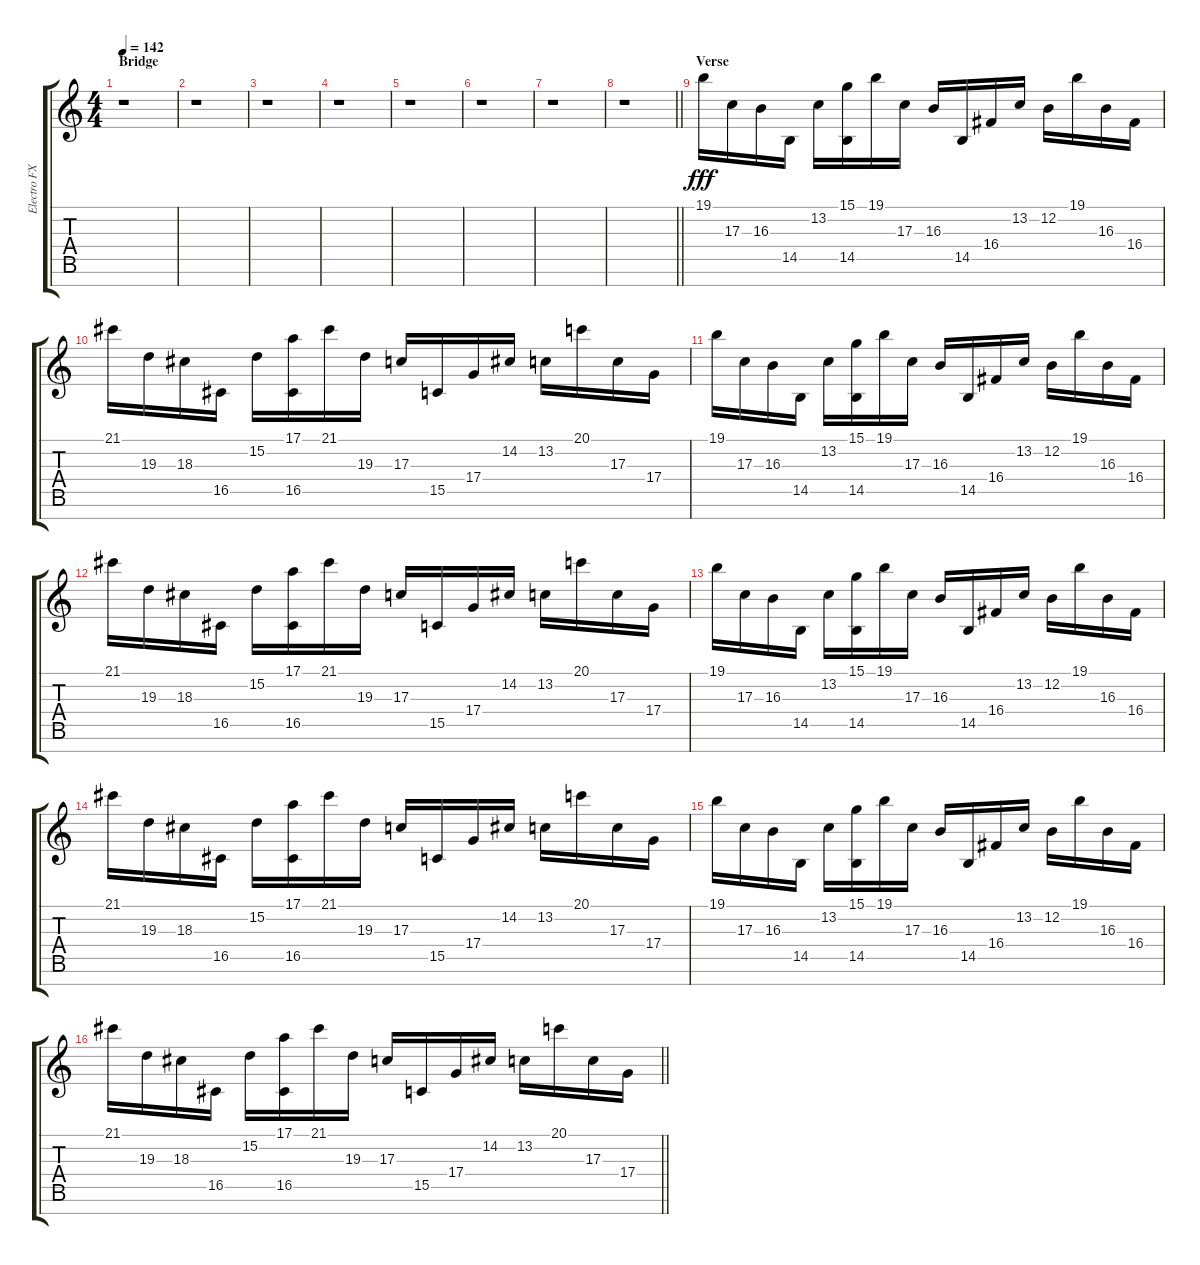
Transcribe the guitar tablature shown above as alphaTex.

\track ("Electro FX Low Arp" "Electro FX") {instrument fx2soundtrack}
\staff {score tabs}
\tuning (E4 B3 G3 D3 A2 E2 B1) {hide}
\ts (4 4)
\section ("" "Bridge")
\tempo 142
\clef g2
\ks c
r.1{dy fff} |
r.1 |
r.1 |
r.1 |
r.1 |
r.1 |
r.1 |
\barLineRight lightlight
r.1 |
\section ("" "Verse")
19.1.16 17.3.16 16.3.16 14.5.16 13.2.16 (15.1 14.5).16 19.1.16 17.3.16 16.3.16 14.5.16 16.4.16 13.2.16 12.2.16 19.1.16 16.3.16 16.4.16 |
21.1.16 19.3.16 18.3.16 16.5.16 15.2.16 (17.1 16.5).16 21.1.16 19.3.16 17.3.16 15.5.16 17.4.16 14.2.16 13.2.16 20.1.16 17.3.16 17.4.16 |
19.1.16 17.3.16 16.3.16 14.5.16 13.2.16 (15.1 14.5).16 19.1.16 17.3.16 16.3.16 14.5.16 16.4.16 13.2.16 12.2.16 19.1.16 16.3.16 16.4.16 |
21.1.16 19.3.16 18.3.16 16.5.16 15.2.16 (17.1 16.5).16 21.1.16 19.3.16 17.3.16 15.5.16 17.4.16 14.2.16 13.2.16 20.1.16 17.3.16 17.4.16 |
19.1.16 17.3.16 16.3.16 14.5.16 13.2.16 (15.1 14.5).16 19.1.16 17.3.16 16.3.16 14.5.16 16.4.16 13.2.16 12.2.16 19.1.16 16.3.16 16.4.16 |
21.1.16 19.3.16 18.3.16 16.5.16 15.2.16 (17.1 16.5).16 21.1.16 19.3.16 17.3.16 15.5.16 17.4.16 14.2.16 13.2.16 20.1.16 17.3.16 17.4.16 |
19.1.16 17.3.16 16.3.16 14.5.16 13.2.16 (15.1 14.5).16 19.1.16 17.3.16 16.3.16 14.5.16 16.4.16 13.2.16 12.2.16 19.1.16 16.3.16 16.4.16 |
\barLineRight lightlight
21.1.16 19.3.16 18.3.16 16.5.16 15.2.16 (17.1 16.5).16 21.1.16 19.3.16 17.3.16 15.5.16 17.4.16 14.2.16 13.2.16 20.1.16 17.3.16 17.4.16
